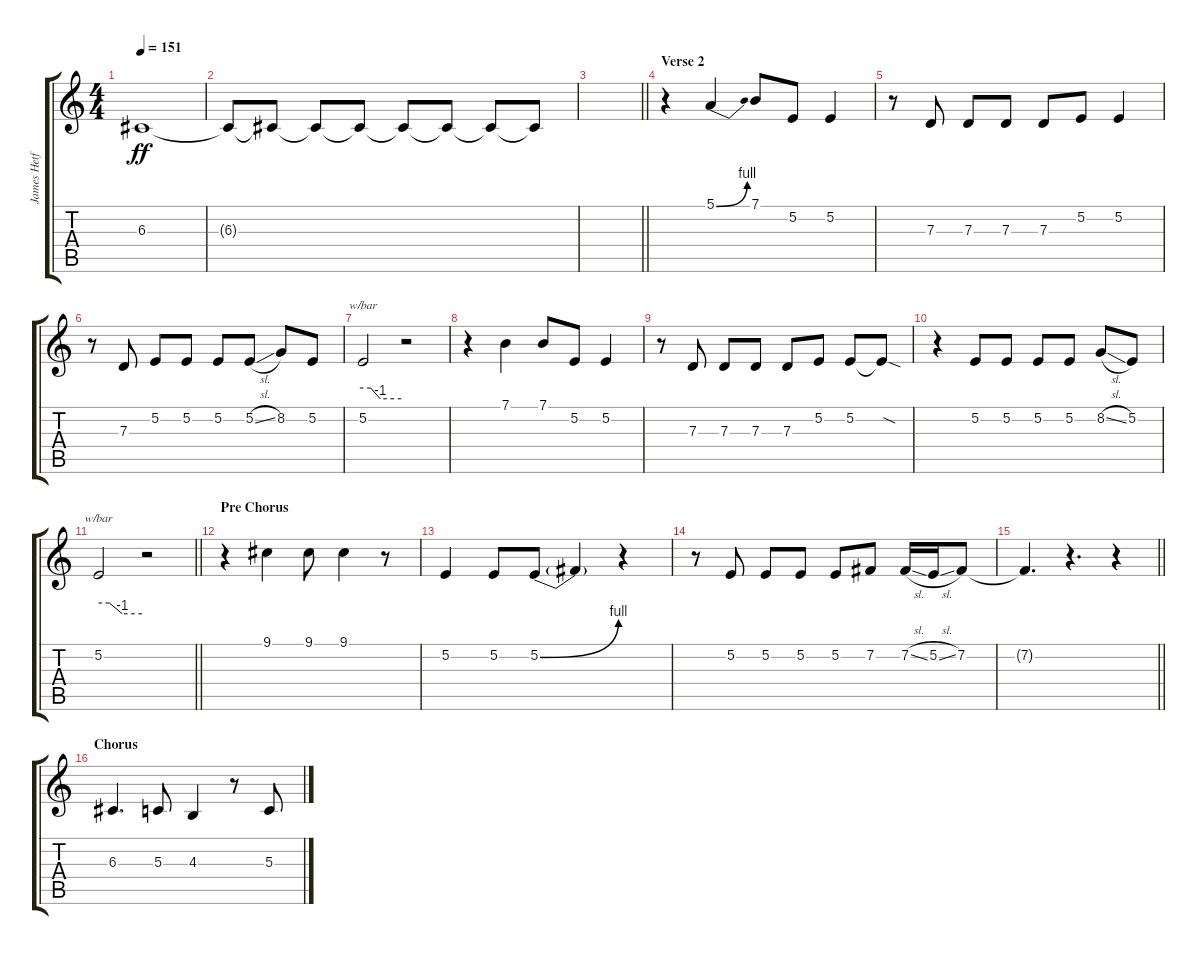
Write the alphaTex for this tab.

\track ("James Hetfield [V]" "James Hetf") {instrument violin}
\staff {score tabs}
\tuning (E4 B3 G3 D3 A2 E2) {hide}
\ts (4 4)
\tempo 151
\clef g2
\ks c
6.3{t}.1{dy ff} |
6.3{t}.8 6.3{t}.8 6.3{t}.8{volume 14} 6.3{t}.8{volume 12} 6.3{t}.8{volume 10} 6.3{t}.8{volume 8} 6.3{t}.8{volume 6} 6.3{t}.8{volume 2} |
\barLineRight lightlight
|
\section ("" "Verse 2")
r.4{volume 15} 5.1{be (bend 0 0 60 4)}.4 7.1.8 5.2.8 5.2.4 |
r.8 7.3.8 7.3.8 7.3.8 7.3.8 5.2.8 5.2.4 |
r.8 7.3.8 5.2.8 5.2.8 5.2.8 5.2{sl}.8 8.2.8 5.2.8 |
5.2.2{tbe (custom default 0 0 12 0 27 -4 60 -4)} r.2 |
r.4 7.1.4 7.1.8 5.2.8 5.2.4 |
r.8 7.3.8 7.3.8 7.3.8 7.3.8 5.2.8 5.2.8 5.2{sod t}.8 |
r.4 5.2.8 5.2.8 5.2.8 5.2.8 8.2{sl}.8 5.2.8 |
\barLineRight lightlight
5.2.2{tbe (custom default 0 0 15 0 33 -4 60 -4)} r.2 |
\section ("" "Pre Chorus")
r.4 9.1.4 9.1.8 9.1.4 r.8 |
5.2.4 5.2.8 5.2{be (bend 0 0 60 4)}.8 5.2{t}.4 r.4 |
r.8 5.2.8 5.2.8 5.2.8 5.2.8 7.2.8 7.2{sl}.16 5.2{sl}.16 7.2.8 |
\barLineRight lightlight
7.2{t}.4{d} r.4{d} r.4 |
\section ("" "Chorus")
6.3.4{d} 5.3.8 4.3.4 r.8 5.3.8
